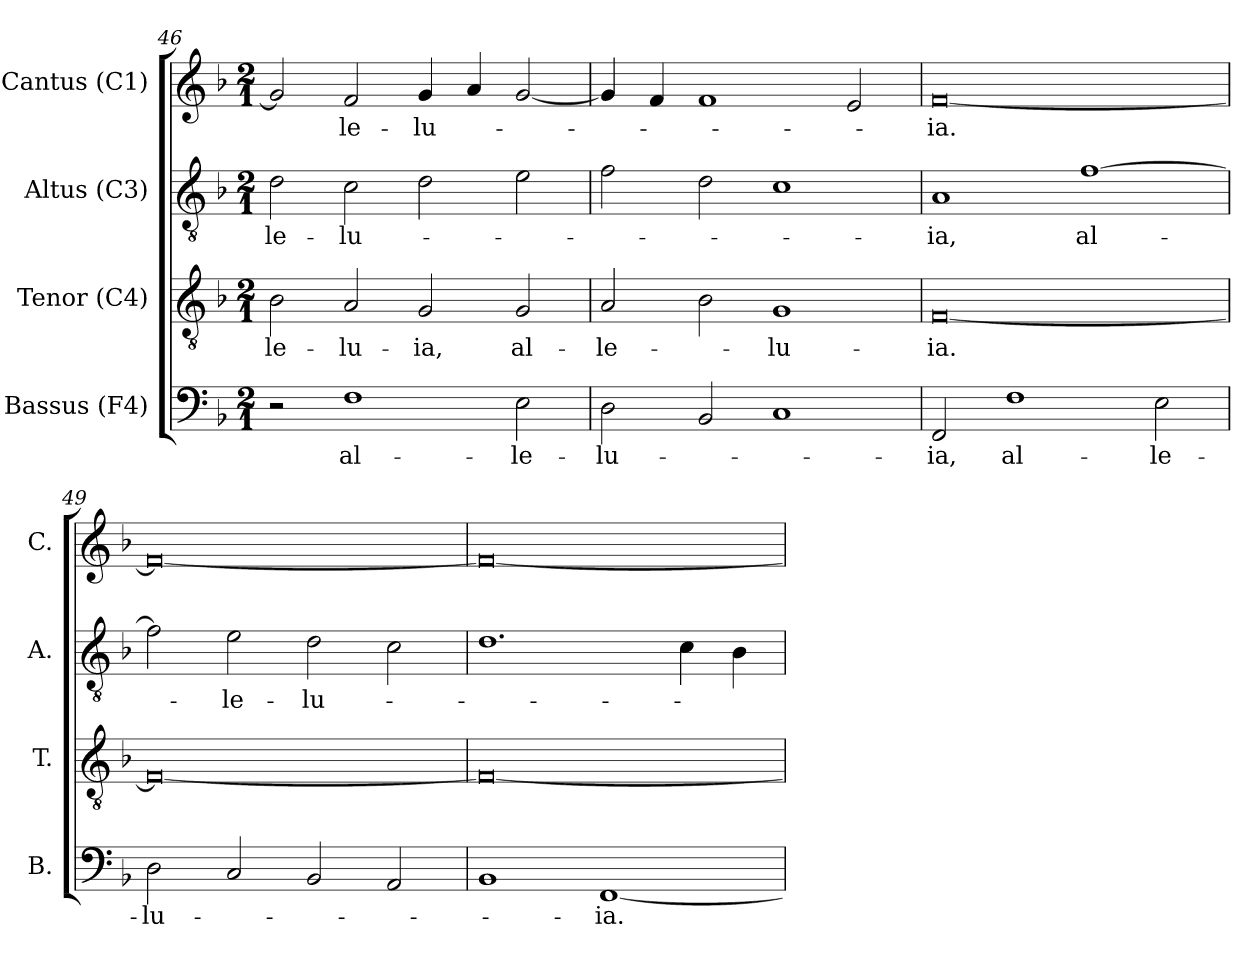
**kern	**text	**kern	**text	**kern	**text	**kern	**text
*part4	*part4	*part3	*part3	*part2	*part2	*part1	*part1
*staff4	*staff4	*staff3	*staff3	*staff2	*staff2	*staff1	*staff1
*I"Bassus (F4)	*	*I"Tenor (C4)	*	*I"Altus (C3)	*	*I"Cantus (C1)	*
*I'B.	*	*I'T.	*	*I'A.	*	*I'C.	*
*clefF4	*	*clefGv2	*	*clefGv2	*	*clefG2	*
*	*	*ITrd7c12	*	*ITrd7c12	*	*	*
*k[b-]	*	*k[b-]	*	*k[b-]	*	*k[b-]	*
*F:	*	*F:	*	*F:	*	*F:	*
*M2/1	*	*M2/1	*	*M2/1	*	*M2/1	*
=46	=46	=46	=46	=46	=46	=46	=46
!	!	!	!LO:LY:b:color=#000000	!	!	!	!
!	!	!	!	!	!LO:LY:b:color=#000000	!	!
2r	.	2BB-i\	-le-	2Di\	-le-	2gi/]	.
!	!LO:LY:b:color=#000000	!	!	!	!	!	!
!	!	!	!LO:LY:b:color=#000000	!	!	!	!
!	!	!	!	!	!LO:LY:b:color=#000000	!	!
!	!	!	!	!	!	!	!LO:LY:b:color=#000000
1Fi	al-	2AAi/	-lu-	2Ci\	-lu-	2fi/	-le-
!	!	!	!LO:LY:b:color=#000000	!	!	!	!
!	!	!	!	!	!	!	!LO:LY:b:color=#000000
.	.	2GGi/	-ia,	2Di\	.	4gi/	-lu-
.	.	.	.	.	.	4ai/	.
!	!LO:LY:b:color=#000000	!	!	!	!	!	!
!	!	!	!LO:LY:b:color=#000000	!	!	!	!
2Ei\	-le-	2GGi/	al-	2Ei\	.	[2gi/	.
=47	=47	=47	=47	=47	=47	=47	=47
!	!LO:LY:b:color=#000000	!	!	!	!	!	!
!	!	!	!LO:LY:b:color=#000000	!	!	!	!
2Di\	-lu-	2AAi/	-le-	2Fi\	.	4gi/]	.
.	.	.	.	.	.	4fi/	.
2BB-i/	.	2BB-i\	.	2Di\	.	1fi	.
!	!	!	!LO:LY:b:color=#000000	!	!	!	!
1Ci	.	1GGi	-lu-	1Ci	.	.	.
.	.	.	.	.	.	2ei/	.
!!LO:LB:g=z
=48	=48	=48	=48	=48	=48	=48	=48
!	!LO:LY:b:color=#000000	!	!	!	!	!	!
!	!	!	!LO:LY:b:color=#000000	!	!	!	!
!	!	!	!	!	!LO:LY:b:color=#000000	!	!
!	!	!	!	!	!	!	!LO:LY:b:color=#000000
2FFi/	-ia,	[0FFi	-ia.	1AAi	-ia,	[0fi	-ia.
!	!LO:LY:b:color=#000000	!	!	!	!	!	!
1Fi	al-	.	.	.	.	.	.
!	!	!	!	!	!LO:LY:b:color=#000000	!	!
.	.	.	.	[1Fi	al-	.	.
!	!LO:LY:b:color=#000000	!	!	!	!	!	!
2Ei\	-le-	.	.	.	.	.	.
=49	=49	=49	=49	=49	=49	=49	=49
!	!LO:LY:b:color=#000000	!	!	!	!	!	!
2Di\	-lu-	0FFi_	.	2Fi\]	.	0fi_	.
!	!	!	!	!	!LO:LY:b:color=#000000	!	!
2Ci/	.	.	.	2Ei\	-le-	.	.
!	!	!	!	!	!LO:LY:b:color=#000000	!	!
2BB-i/	.	.	.	2Di\	-lu-	.	.
2AAi/	.	.	.	2Ci\	.	.	.
=50	=50	=50	=50	=50	=50	=50	=50
1BB-i	.	0FFi_	.	1.Di	.	0fi_	.
!	!LO:LY:b:color=#000000	!	!	!	!	!	!
[1FFi	-ia.	.	.	.	.	.	.
.	.	.	.	4Ci\	.	.	.
.	.	.	.	4BB-i\	.	.	.
=	=	=	=	=	=	=	=
*-	*-	*-	*-	*-	*-	*-	*-
